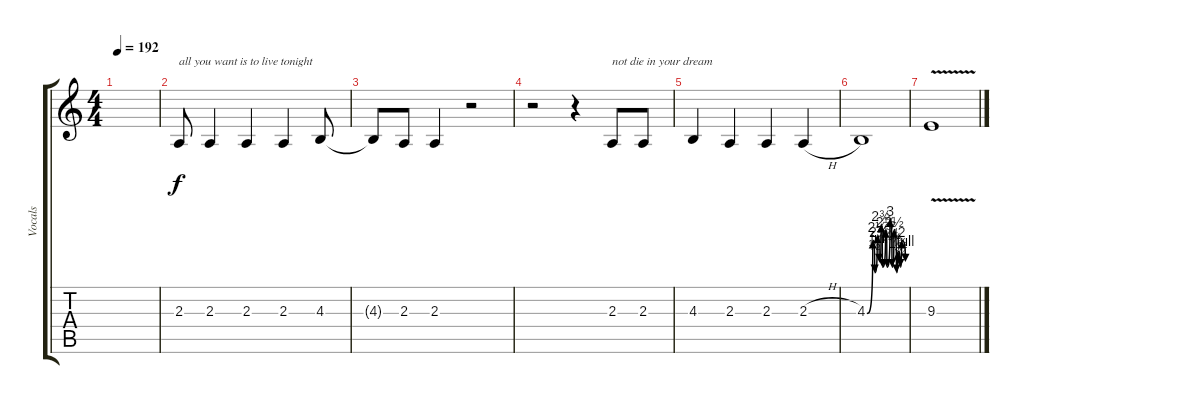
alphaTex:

\track ("Vocals" "Vocals") {instrument lead2sawtooth}
\staff {score tabs}
\tuning (E4 B3 G3 D3 A2 E2) {hide}
\ts (4 4)
\tempo 192
\clef g2
\ks c
|
2.3.8{txt "all you want is to live tonight"} 2.3.4 2.3.4 2.3.4 4.3.8 |
4.3{t}.8 2.3.8 2.3.4 r.2 |
r.2 r.4 2.3.8{txt "not die in your dream"} 2.3.8 |
4.3.4 2.3.4 2.3.4 2.3{h}.4 |
4.3{be (custom 0 0 9 8 12 2 16 9 19 4 22 11 24 3 29 10 31 3 36 12 39 3 42 10 46 2 48 6 52 3 54 8 60 4)}.1 |
9.3{v}.1
